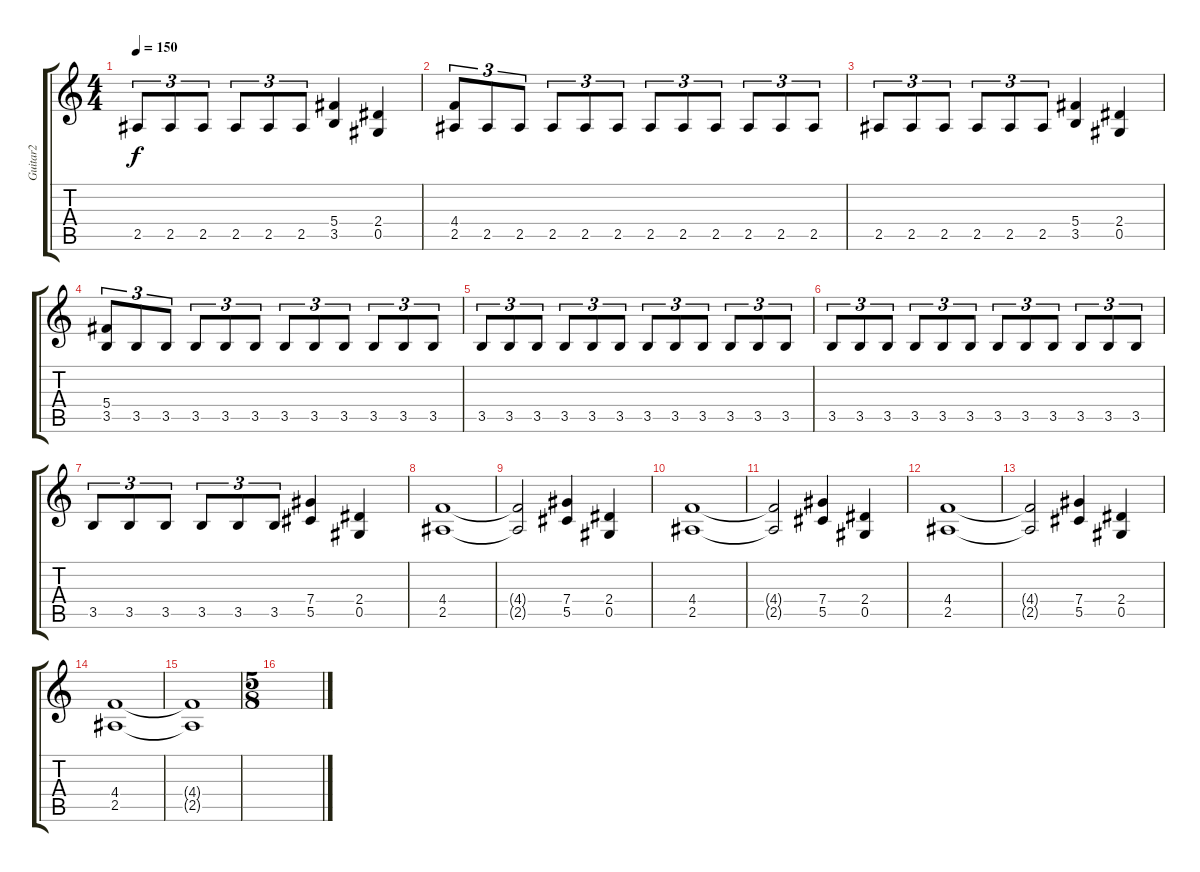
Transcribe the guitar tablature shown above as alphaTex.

\track ("Guitar2" "Guitar2") {instrument distortionguitar}
\staff {score tabs}
\tuning (Eb4 Bb3 Gb3 Db3 Ab2 Eb2) {hide}
\ts (4 4)
\tempo 150
\clef g2
\ks c
2.5.8{tu (3 2) dy f} 2.5.8{tu (3 2)} 2.5.8{tu (3 2)} 2.5.8{tu (3 2)} 2.5.8{tu (3 2)} 2.5.8{tu (3 2)} (5.4 3.5).4 (2.4 0.5).4 |
(4.4 2.5).8{tu (3 2)} 2.5.8{tu (3 2)} 2.5.8{tu (3 2)} 2.5.8{tu (3 2)} 2.5.8{tu (3 2)} 2.5.8{tu (3 2)} 2.5.8{tu (3 2)} 2.5.8{tu (3 2)} 2.5.8{tu (3 2)} 2.5.8{tu (3 2)} 2.5.8{tu (3 2)} 2.5.8{tu (3 2)} |
2.5.8{tu (3 2)} 2.5.8{tu (3 2)} 2.5.8{tu (3 2)} 2.5.8{tu (3 2)} 2.5.8{tu (3 2)} 2.5.8{tu (3 2)} (5.4 3.5).4 (2.4 0.5).4 |
(5.4 3.5).8{tu (3 2)} 3.5.8{tu (3 2)} 3.5.8{tu (3 2)} 3.5.8{tu (3 2)} 3.5.8{tu (3 2)} 3.5.8{tu (3 2)} 3.5.8{tu (3 2)} 3.5.8{tu (3 2)} 3.5.8{tu (3 2)} 3.5.8{tu (3 2)} 3.5.8{tu (3 2)} 3.5.8{tu (3 2)} |
3.5.8{tu (3 2)} 3.5.8{tu (3 2)} 3.5.8{tu (3 2)} 3.5.8{tu (3 2)} 3.5.8{tu (3 2)} 3.5.8{tu (3 2)} 3.5.8{tu (3 2)} 3.5.8{tu (3 2)} 3.5.8{tu (3 2)} 3.5.8{tu (3 2)} 3.5.8{tu (3 2)} 3.5.8{tu (3 2)} |
3.5.8{tu (3 2)} 3.5.8{tu (3 2)} 3.5.8{tu (3 2)} 3.5.8{tu (3 2)} 3.5.8{tu (3 2)} 3.5.8{tu (3 2)} 3.5.8{tu (3 2)} 3.5.8{tu (3 2)} 3.5.8{tu (3 2)} 3.5.8{tu (3 2)} 3.5.8{tu (3 2)} 3.5.8{tu (3 2)} |
3.5.8{tu (3 2)} 3.5.8{tu (3 2)} 3.5.8{tu (3 2)} 3.5.8{tu (3 2)} 3.5.8{tu (3 2)} 3.5.8{tu (3 2)} (7.4 5.5).4 (2.4 0.5).4 |
(4.4 2.5).1 |
(4.4{t} 2.5{t}).2 (7.4 5.5).4 (2.4 0.5).4 |
(4.4 2.5).1 |
(4.4{t} 2.5{t}).2 (7.4 5.5).4 (2.4 0.5).4 |
(4.4 2.5).1 |
(4.4{t} 2.5{t}).2 (7.4 5.5).4 (2.4 0.5).4 |
(4.4 2.5).1 |
(4.4{t} 2.5{t}).1 |
\ts (5 8)
